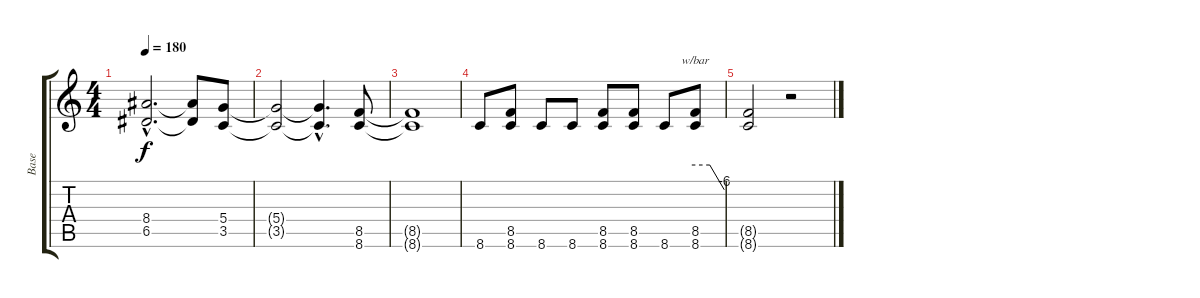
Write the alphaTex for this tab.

\track ("Base" "Base") {instrument overdrivenguitar}
\staff {score tabs}
\tuning (E4 B3 G3 D3 A2 E2) {hide}
\ts (4 4)
\tempo 180
\clef g2
\ks c
(8.4{hac t} 6.5{hac t}).2{d dy f} (8.4{t} 6.5{t}).8 (5.4 3.5).8 |
(5.4{t} 3.5{t}).2 (5.4{hac t} 3.5{hac t}).4{d} (8.5 8.6).8 |
(8.5{t} 8.6{t}).1 |
8.6.8 (8.5 8.6).8 8.6.8 8.6.8 (8.5 8.6).8 (8.5 8.6).8 8.6.8 (8.5 8.6).8{tbe (custom default 0 0 30 0 60 -24)} |
(8.5{t} 8.6{t}).2 r.2
